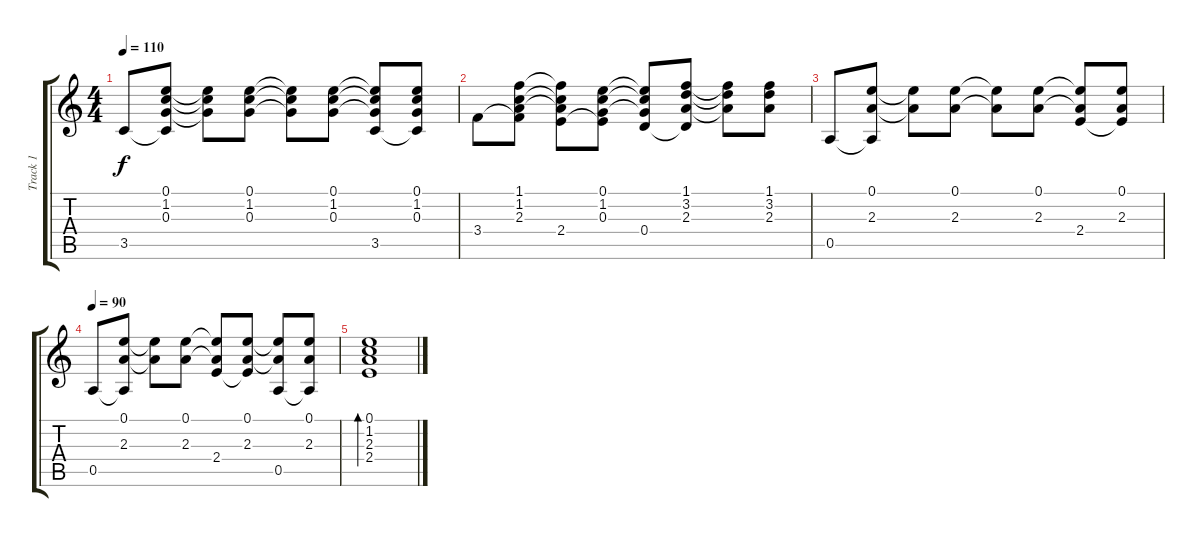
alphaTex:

\track ("Track 1" "Track 1") {instrument acousticguitarsteel}
\staff {score tabs}
\tuning (E4 B3 G3 D3 A2 E2) {hide}
\ts (4 4)
\tempo 110
\clef g2
\ks c
3.5.8{dy f} (0.1 1.2 0.3 3.5{t}).8 (0.1{t} 1.2{t} 0.3{t}).8 (0.1 1.2 0.3).8 (0.1{t} 1.2{t} 0.3{t}).8 (0.1 1.2 0.3).8 (0.1{t} 1.2{t} 0.3{t} 3.5).8 (0.1 1.2 0.3 3.5{t}).8 |
3.4.8 (1.1 1.2 2.3 3.4{t}).8 (1.1{t} 1.2{t} 2.3{t} 2.4).8 (0.1 1.2 0.3 2.4{t}).8 (0.1{t} 1.2{t} 0.3{t} 0.4).8 (1.1 3.2 2.3 0.4{t}).8 (1.1{t} 3.2{t} 2.3{t}).8 (1.1 3.2 2.3).8 |
0.5.8 (0.1 2.3 0.5{t}).8 (0.1{t} 2.3{t}).8 (0.1 2.3).8 (0.1{t} 2.3{t}).8 (0.1 2.3).8 (0.1{t} 2.3{t} 2.4).8 (0.1 2.3 2.4{t}).8 |
\tempo 90
0.5.8 (0.1 2.3 0.5{t}).8 (0.1{t} 2.3{t}).8 (0.1 2.3).8 (0.1{t} 2.3{t} 2.4).8 (0.1 2.3 2.4{t}).8 (0.1{t} 2.3{t} 0.5).8 (0.1 2.3 0.5{t}).8 |
(0.1 1.2 2.3 2.4).1{bd 240}
